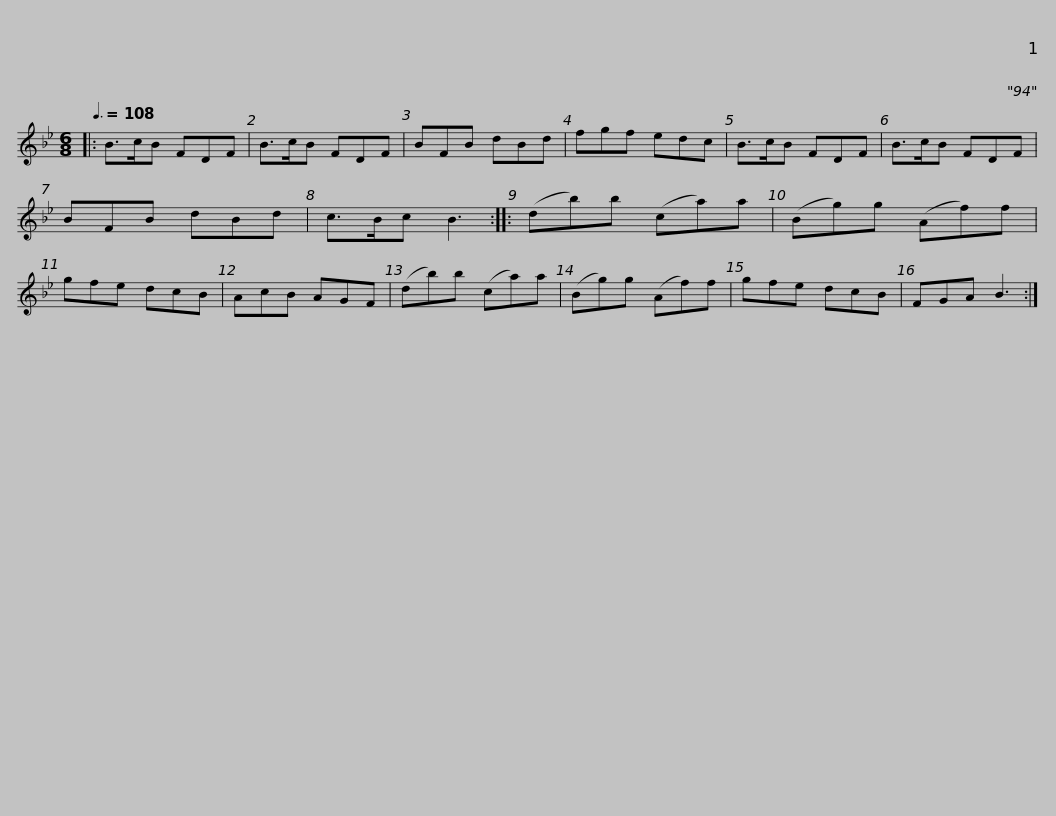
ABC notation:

X:1
L:1/8
Q:3/8=108
M:6/8
I:linebreak $
K:Bb
V:1 treble
V:1
|: B>cB FDF | B>cB FDF | BFB dBd | fgf edc | B>cB FDF | %5
 B>cB FDF | BFB dBd |$ c>Bc B3 :: (db)b (ca)a | (Bg)g (Af)f | %10
 gfe dcB | AcB AGF | (db)b (ca)a | (Bg)g (Af)f |$ gfe dcB | %15
 FGA B3 :| %16
